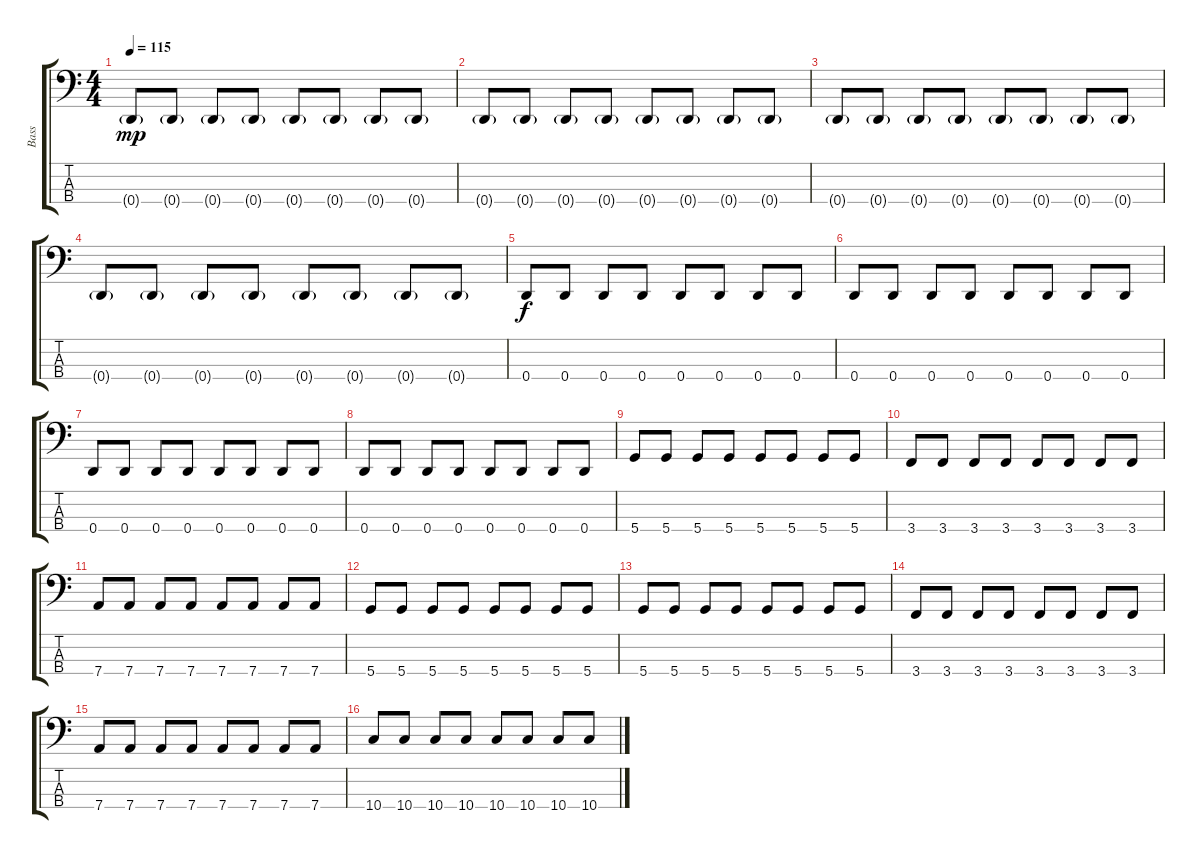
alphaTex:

\track ("Bass" "Bass") {instrument slapbass2}
\staff {score tabs}
\tuning (G2 D2 A1 D1) {hide}
\ts (4 4)
\tempo 115
\clef f4
\ks c
0.4{g}.8{dy mp instrument slapbass2} 0.4{g}.8 0.4{g}.8 0.4{g}.8 0.4{g}.8 0.4{g}.8 0.4{g}.8 0.4{g}.8 |
0.4{g}.8 0.4{g}.8 0.4{g}.8 0.4{g}.8 0.4{g}.8 0.4{g}.8 0.4{g}.8 0.4{g}.8 |
0.4{g}.8 0.4{g}.8 0.4{g}.8 0.4{g}.8 0.4{g}.8 0.4{g}.8 0.4{g}.8 0.4{g}.8 |
0.4{g}.8 0.4{g}.8 0.4{g}.8 0.4{g}.8 0.4{g}.8 0.4{g}.8 0.4{g}.8 0.4{g}.8 |
0.4.8{dy f} 0.4.8 0.4.8 0.4.8 0.4.8 0.4.8 0.4.8 0.4.8 |
0.4.8 0.4.8 0.4.8 0.4.8 0.4.8 0.4.8 0.4.8 0.4.8 |
0.4.8 0.4.8 0.4.8 0.4.8 0.4.8 0.4.8 0.4.8 0.4.8 |
0.4.8 0.4.8 0.4.8 0.4.8 0.4.8 0.4.8 0.4.8 0.4.8 |
5.4.8 5.4.8 5.4.8 5.4.8 5.4.8 5.4.8 5.4.8 5.4.8 |
3.4.8 3.4.8 3.4.8 3.4.8 3.4.8 3.4.8 3.4.8 3.4.8 |
7.4.8 7.4.8 7.4.8 7.4.8 7.4.8 7.4.8 7.4.8 7.4.8 |
5.4.8 5.4.8 5.4.8 5.4.8 5.4.8 5.4.8 5.4.8 5.4.8 |
5.4.8 5.4.8 5.4.8 5.4.8 5.4.8 5.4.8 5.4.8 5.4.8 |
3.4.8 3.4.8 3.4.8 3.4.8 3.4.8 3.4.8 3.4.8 3.4.8 |
7.4.8 7.4.8 7.4.8 7.4.8 7.4.8 7.4.8 7.4.8 7.4.8 |
10.4.8 10.4.8 10.4.8 10.4.8 10.4.8 10.4.8 10.4.8 10.4.8
